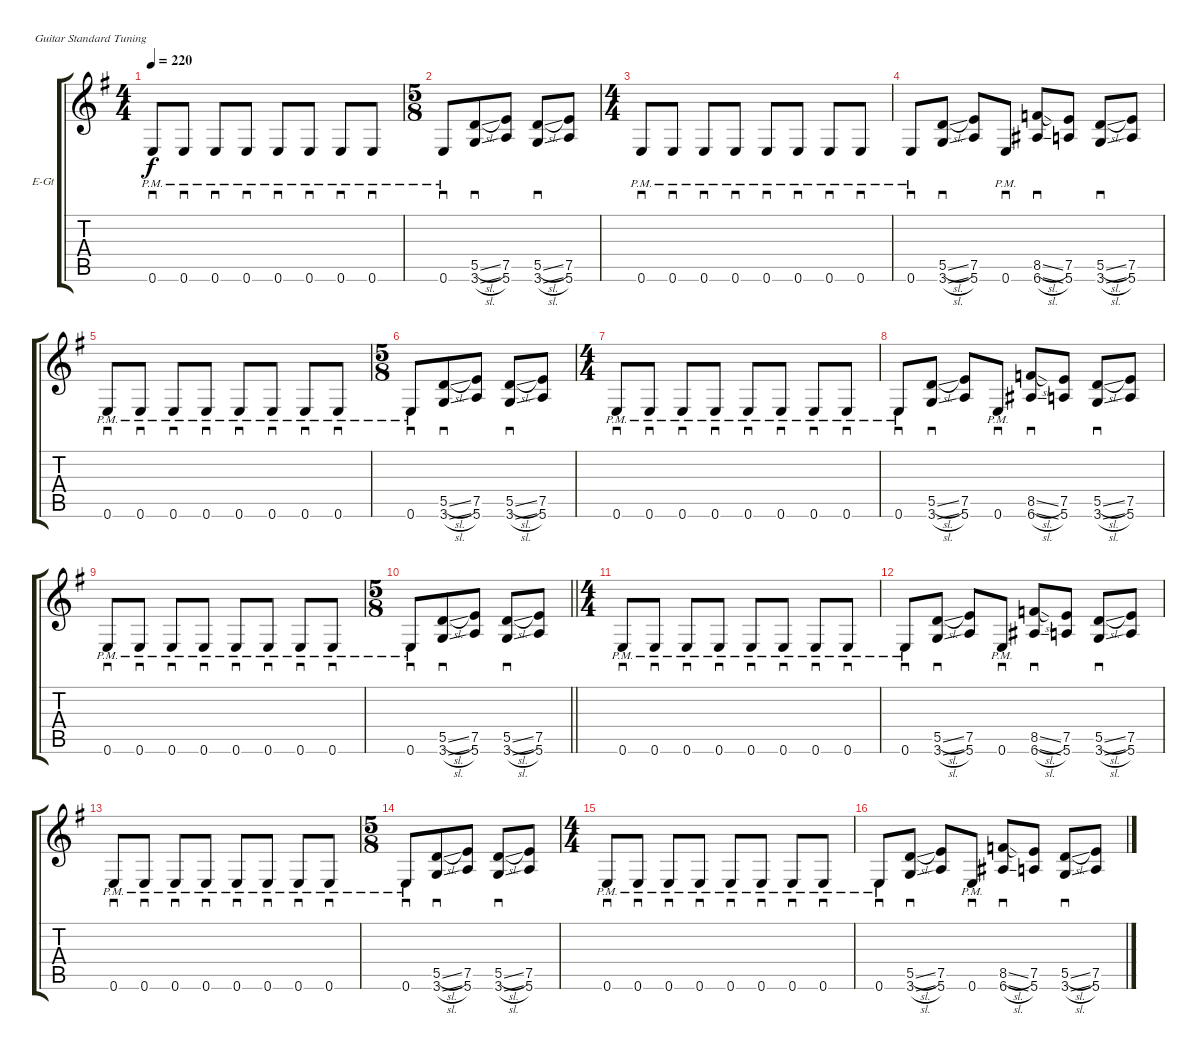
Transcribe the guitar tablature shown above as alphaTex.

\defaultSystemsLayout 4
\bracketExtendMode groupsimilarinstruments
\firstSystemTrackNameOrientation horizontal
\otherSystemsTrackNameOrientation horizontal
\chordDiagramsInScore
\track ("Kirk H." "E-Gt") {instrument overdrivenguitar}
\staff {score tabs}
\tuning (E4 B3 G3 D3 A2 E2)
\ts (4 4)
\tempo 220
\clef g2
\scale
0.333333
\ks g
0.6{pm}.8{sd dy f} 0.6{pm}.8{sd} 0.6{pm}.8{sd} 0.6{pm}.8{sd} 0.6{pm}.8{sd} 0.6{pm}.8{sd} 0.6{pm}.8{sd} 0.6{pm}.8{sd} |
\ts (5 8)
\scale
0.333333 0.6{pm}.8{sd} (3.6{sl} 5.5{sl}).8{sd} (5.6 7.5).8 (3.6{sl} 5.5{sl}).8{sd} (5.6 7.5).8 |
\ts (4 4)
\scale
0.333333 0.6{pm}.8{sd} 0.6{pm}.8{sd} 0.6{pm}.8{sd} 0.6{pm}.8{sd} 0.6{pm}.8{sd} 0.6{pm}.8{sd} 0.6{pm}.8{sd} 0.6{pm}.8{sd} |
\scale
0.333333 0.6{pm}.8{sd} (3.6{sl} 5.5{sl}).8{sd} (5.6 7.5).8 0.6{pm}.8{sd} (6.6{sl} 8.5{sl}).8{sd} (5.6 7.5).8 (3.6{sl} 5.5{sl}).8{sd} (5.6 7.5).8 |
\scale
0.333333 0.6{pm}.8{sd} 0.6{pm}.8{sd} 0.6{pm}.8{sd} 0.6{pm}.8{sd} 0.6{pm}.8{sd} 0.6{pm}.8{sd} 0.6{pm}.8{sd} 0.6{pm}.8{sd} |
\ts (5 8)
\scale
0.333333 0.6{pm}.8{sd} (3.6{sl} 5.5{sl}).8{sd} (5.6 7.5).8 (3.6{sl} 5.5{sl}).8{sd} (5.6 7.5).8 |
\ts (4 4)
\scale
0.333333 0.6{pm}.8{sd} 0.6{pm}.8{sd} 0.6{pm}.8{sd} 0.6{pm}.8{sd} 0.6{pm}.8{sd} 0.6{pm}.8{sd} 0.6{pm}.8{sd} 0.6{pm}.8{sd} |
\scale
0.333333 0.6{pm}.8{sd} (3.6{sl} 5.5{sl}).8{sd} (5.6 7.5).8 0.6{pm}.8{sd} (6.6{sl} 8.5{sl}).8{sd} (5.6 7.5).8 (3.6{sl} 5.5{sl}).8{sd} (5.6 7.5).8 |
\scale
0.208191 0.6{pm}.8{sd} 0.6{pm}.8{sd} 0.6{pm}.8{sd} 0.6{pm}.8{sd} 0.6{pm}.8{sd} 0.6{pm}.8{sd} 0.6{pm}.8{sd} 0.6{pm}.8{sd} |
\ts (5 8)
\scale
0.395904
\barLineRight lightlight
0.6{pm}.8{sd} (3.6{sl} 5.5{sl}).8{sd} (5.6 7.5).8 (3.6{sl} 5.5{sl}).8{sd} (5.6 7.5).8 |
\ts (4 4)
\scale
0.395904 0.6{pm}.8{sd} 0.6{pm}.8{sd} 0.6{pm}.8{sd} 0.6{pm}.8{sd} 0.6{pm}.8{sd} 0.6{pm}.8{sd} 0.6{pm}.8{sd} 0.6{pm}.8{sd} |
\scale
0.256303 0.6{pm}.8{sd} (3.6{sl} 5.5{sl}).8{sd} (5.6 7.5).8 0.6{pm}.8{sd} (6.6{sl} 8.5{sl}).8{sd} (5.6 7.5).8 (3.6{sl} 5.5{sl}).8{sd} (5.6 7.5).8 |
\scale
0.40925 0.6{pm}.8{sd} 0.6{pm}.8{sd} 0.6{pm}.8{sd} 0.6{pm}.8{sd} 0.6{pm}.8{sd} 0.6{pm}.8{sd} 0.6{pm}.8{sd} 0.6{pm}.8{sd} |
\ts (5 8)
\scale
0.399418 0.6{pm}.8{sd} (3.6{sl} 5.5{sl}).8{sd} (5.6 7.5).8 (3.6{sl} 5.5{sl}).8{sd} (5.6 7.5).8 |
\ts (4 4)
\scale
0.422526 0.6{pm}.8{sd} 0.6{pm}.8{sd} 0.6{pm}.8{sd} 0.6{pm}.8{sd} 0.6{pm}.8{sd} 0.6{pm}.8{sd} 0.6{pm}.8{sd} 0.6{pm}.8{sd} |
\scale
0.256303 0.6{pm}.8{sd} (3.6{sl} 5.5{sl}).8{sd} (5.6 7.5).8 0.6{pm}.8{sd} (6.6{sl} 8.5{sl}).8{sd} (5.6 7.5).8 (3.6{sl} 5.5{sl}).8{sd} (5.6 7.5).8
